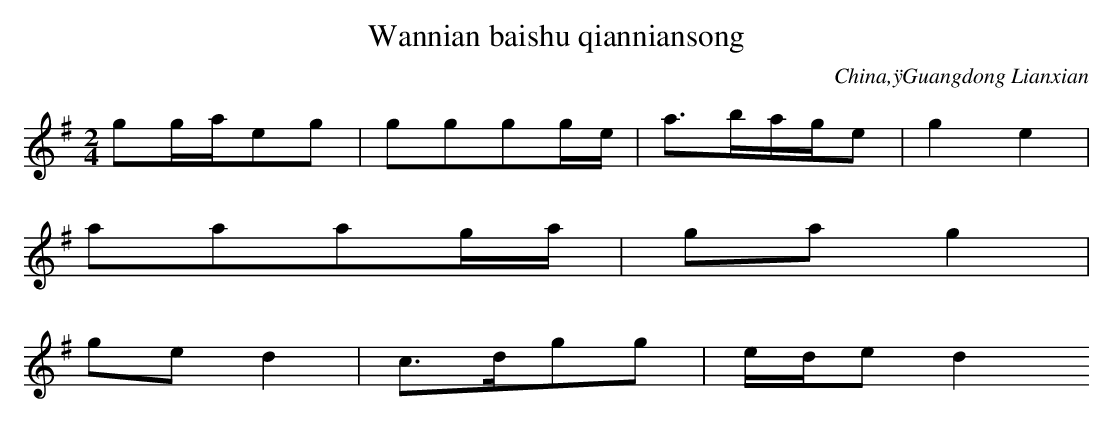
X:1
T: Wannian baishu qianniansong
O: China,ÿGuangdong Lianxian
M: 2/4
L: 1/16
K: G
g2gae2g2 | g2g2g2ge | a3bage2 | g4e4 |
a2a2a2ga | g2a2g4 |
g2e2d4 | c3dg2g2 | ede2d4
